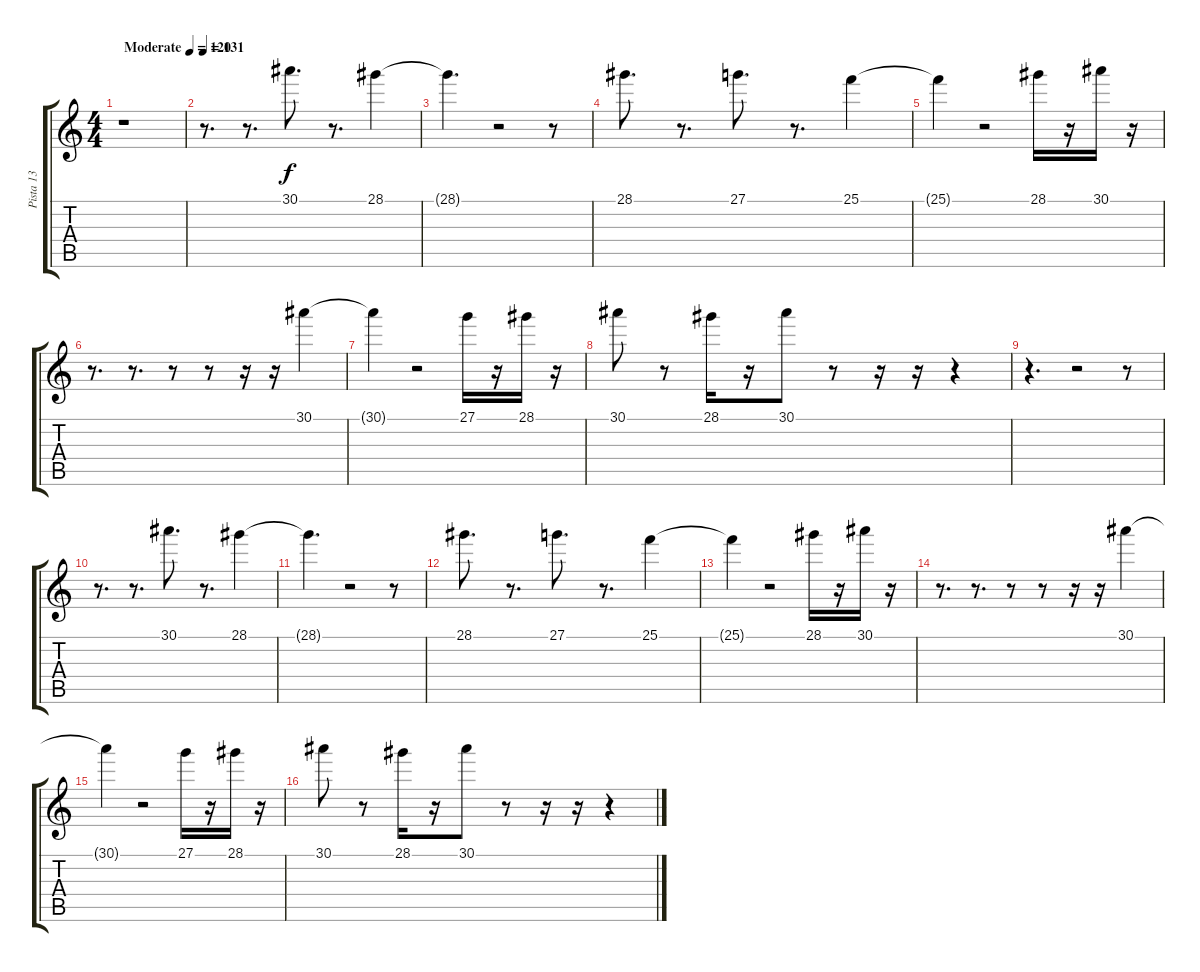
\track ("Pista 13" "Pista 13") {instrument glockenspiel}
\staff {score tabs}
\tuning (E4 B3 G3 D3 A2 E2) {hide}
\ts (4 4)
\tempo (120 "Moderate")
\clef g2
\ks c
r.1{dy f instrument glockenspiel} |
\tempo 131
r.8{d} r.8{d} 30.1.8{d} r.8{d} 28.1.4 |
28.1{t}.4{d} r.2 r.8 |
28.1.8{d} r.8{d} 27.1.8{d} r.8{d} 25.1.4 |
25.1{t}.4 r.2 28.1.16 r.16 30.1.16 r.16 |
r.8{d} r.8{d} r.8 r.8 r.16 r.16 30.1.4 |
30.1{t}.4 r.2 27.1.16 r.16 28.1.16 r.16 |
30.1.8 r.8 28.1.16 r.16 30.1.8 r.8 r.16 r.16 r.4 |
r.4{d} r.2 r.8 |
r.8{d} r.8{d} 30.1.8{d} r.8{d} 28.1.4 |
28.1{t}.4{d} r.2 r.8 |
28.1.8{d} r.8{d} 27.1.8{d} r.8{d} 25.1.4 |
25.1{t}.4 r.2 28.1.16 r.16 30.1.16 r.16 |
r.8{d} r.8{d} r.8 r.8 r.16 r.16 30.1.4 |
30.1{t}.4 r.2 27.1.16 r.16 28.1.16 r.16 |
30.1.8 r.8 28.1.16 r.16 30.1.8 r.8 r.16 r.16 r.4
